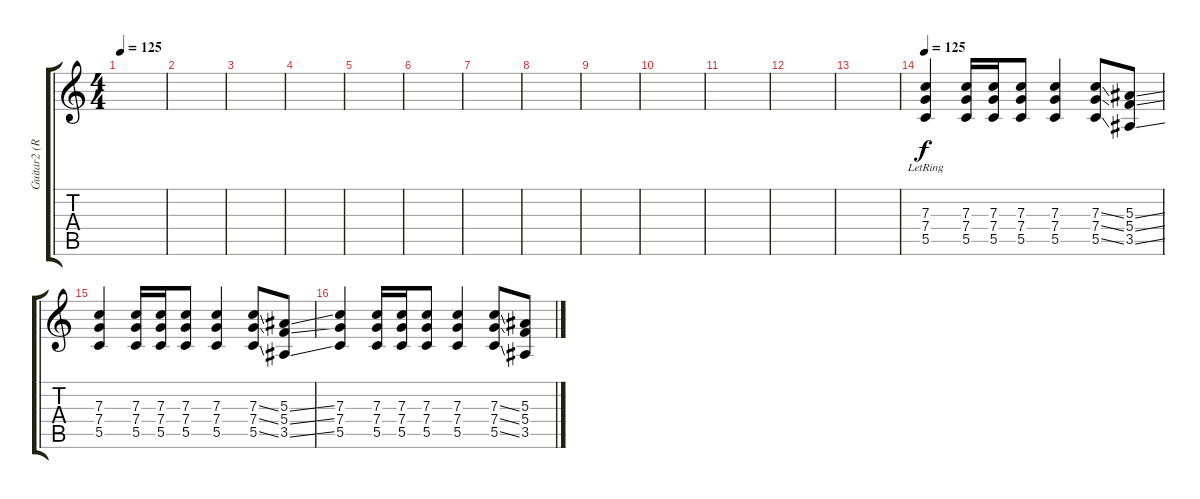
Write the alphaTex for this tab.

\track ("Guitar2 (Rythm)" "Guitar2 (R") {instrument distortionguitar}
\staff {score tabs}
\tuning (D4 A3 F3 C3 G2 D2) {hide}
\ts (4 4)
\tempo 125
\clef g2
\ks c
|
|
|
|
|
|
|
|
|
|
|
|
|
\tempo 125
(7.3{lr} 7.4 5.5).4 (7.3 7.4 5.5).16 (7.3 7.4 5.5).16 (7.3 7.4 5.5).8 (7.3 7.4 5.5).4 (7.3{ss} 7.4{ss} 5.5{ss}).8 (5.3{ss} 5.4{ss} 3.5{ss}).8 |
(7.3 7.4 5.5).4 (7.3 7.4 5.5).16 (7.3 7.4 5.5).16 (7.3 7.4 5.5).8 (7.3 7.4 5.5).4 (7.3{ss} 7.4{ss} 5.5{ss}).8 (5.3{ss} 5.4{ss} 3.5{ss}).8 |
(7.3 7.4 5.5).4 (7.3 7.4 5.5).16 (7.3 7.4 5.5).16 (7.3 7.4 5.5).8 (7.3 7.4 5.5).4 (7.3{ss} 7.4{ss} 5.5{ss}).8 (5.3{ss} 5.4{ss} 3.5{ss}).8
